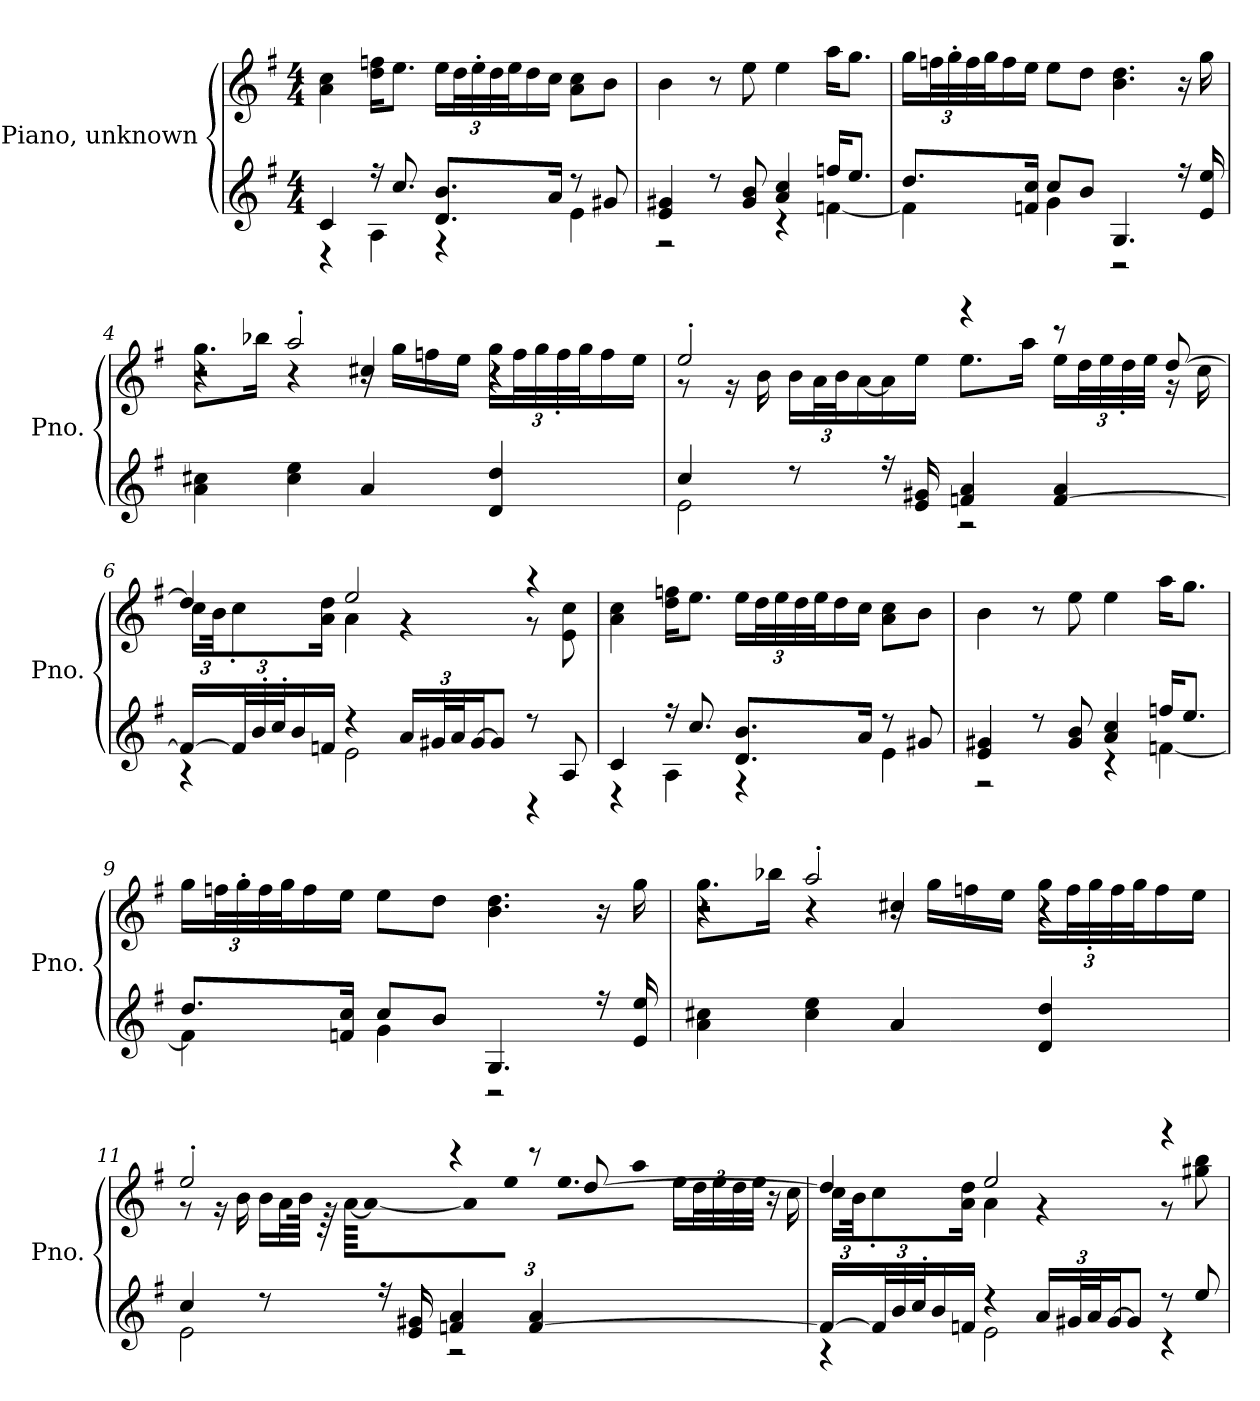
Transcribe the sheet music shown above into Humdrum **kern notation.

**kern	**kern
*part1	*part1
*staff2	*staff1
*I"Piano, unknown	*
*I'Pno.	*
*clefG2	*clefG2
*k[f#]	*k[f#]
*M4/4	*M4/4
*MM120	*MM120
=1	=1
*^	*
4c/	4r	4a\ 4cc\
16r	4A\	16dd\ 16ffn\KL
8.cc/	.	8.ee\J
*	*	*Xbrackettup
8.d/ 8.b/L	4r	24ee\LL
.	.	48dd\L
.	.	48ee'\
.	.	48dd\
.	.	48ee\J
.	.	16dd\
16a/Jk	.	16cc\JJ
8r	4e\	8a\ 8cc\L
8g#X/	.	8b\J
=2	=2	=2
4e/ 4g#X/	2r	4b\
8r	.	8r
8g#/ 8b/	.	8ee\
4a/ 4cc/	4r	4ee\
16ffn/KL	[4fn\	16aa\KL
8.ee/J	.	8.gg\J
=3	=3	=3
8.dd/L	4f\]	24gg\LL
.	.	48ffn\L
.	.	48gg'\
.	.	48ff\
.	.	48gg\J
.	.	16ff\
16fn/ 16cc/Jk	.	16ee\JJ
8cc/L	4g\	8ee\L
8b/J	.	8dd\J
4.G/	2r	4.b\ 4.dd\
16r	.	16r
16e/ 16ee/	.	16gg\
*v	*v	*
!!LO:LB:g=z
=4	=4
*	*^
*	*	*^
4a\ 4cc#X\	4r	8.gg\L	2r
.	.	16bb-X\Jk	.
4cc#\ 4ee\	2aa'/	4r	.
4a/	.	16r	4cc#X/
.	.	16gg\LL	.
.	.	16ffn\	.
.	.	16ee\JJ	.
4d/ 4dd/	4r	24gg\LL	4r
.	.	48ff\L	.
.	.	48gg\	.
.	.	48ff'\	.
.	.	48gg\J	.
.	.	16ff\	.
.	.	16ee\JJ	.
*	*	*v	*v
=5	=5	=5
*^	*	*
4cc/	2e\	2ee'/	8r
.	.	.	16r
.	.	.	16b\
8r	.	.	24b\LL
.	.	.	48a\L
.	.	.	48b\J
.	.	.	[24a\
16r	.	.	16a\]
16e/ 16g#X/	.	.	16ee\JJ
4fn/ 4a/	2r	4r	8.ee\L
.	.	.	16aa\Jk
[4f/ 4a/	.	8r	24ee\LL
.	.	.	48dd\L
.	.	.	48ee\
.	.	.	48dd'\
.	.	.	48ee\JJJ
.	.	[8dd/	16r
.	.	.	16cc\
!!LO:LB:g=z	!!
=6	=6	=6	=6
16f/LL_	4r	4dd/]	24cc\LL
.	.	.	48b\JK
*Xbrackettup	*	*	*
48f/L]	.	.	8cc'\
48b'/	.	.	.
48cc'/J	.	.	.
16b/	.	.	.
16fn/JJ	.	.	16a\ 16dd\Jk
4r	2e\	2ee/	4a\
24a/LL	.	.	4r
48g#X/L	.	.	.
48a/J	.	.	.
[24g#/J	.	.	.
8g#/J]	.	.	.
8r	4r	4r	8r
8A/	.	.	8e\ 8cc\
*	*	*v	*v
=7	=7	=7
4c/	4r	4a\ 4cc\
16r	4A\	16dd\ 16ffn\KL
8.cc/	.	8.ee\J
8.d/ 8.b/L	4r	24ee\LL
.	.	48dd\L
.	.	48ee\
.	.	48dd\
.	.	48ee\J
.	.	16dd\
16a/Jk	.	16cc\JJ
8r	4e\	8a\ 8cc\L
8g#X/	.	8b\J
=8	=8	=8
4e/ 4g#X/	2r	4b\
8r	.	8r
8g#/ 8b/	.	8ee\
4a/ 4cc/	4r	4ee\
16ffn/KL	[4fn\	16aa\KL
8.ee/J	.	8.gg\J
!!LO:LB:g=z
=9	=9	=9
8.dd/L	4f\]	24gg\LL
.	.	48ffn\L
.	.	48gg'\
.	.	48ff\
.	.	48gg\J
.	.	16ff\
16fn/ 16cc/Jk	.	16ee\JJ
8cc/L	4g\	8ee\L
8b/J	.	8dd\J
4.G/	2r	4.b\ 4.dd\
16r	.	16r
16e/ 16ee/	.	16gg\
*v	*v	*
=10	=10
*	*^
*	*	*^
4a\ 4cc#X\	4r	8.gg\L	2r
.	.	16bb-X\Jk	.
4cc#\ 4ee\	2aa'/	4r	.
4a/	.	16r	4cc#X/
.	.	16gg\LL	.
.	.	16ffn\	.
.	.	16ee\JJ	.
4d/ 4dd/	4r	24gg\LL	4r
.	.	48ff\L	.
.	.	48gg'\	.
.	.	48ff\	.
.	.	48gg\J	.
.	.	16ff\	.
.	.	16ee\JJ	.
*	*	*v	*v
!!LO:LB:g=z
=11	=11	=11
*^	*	*
4cc/	2e\	2ee'/	8r
.	.	.	16r
.	.	.	16b\
8r	.	.	24b\LL
.	.	.	48a\L
*	*	*	*brackettup
.	.	.	96b\JJJk
.	.	.	96r
.	.	.	[96a\KLLL
.	.	.	32a\J_
16r	.	.	16a\]
16e/ 16g#X/	.	.	16ee\JJ
4fn/ 4a/	2r	4r	8.ee\L
.	.	.	16aa\Jk
*	*	*	*Xbrackettup
[4f/ 4a/	.	8r	24ee\LL
.	.	.	48dd\L
.	.	.	48ee\
.	.	.	48dd\
.	.	.	48ee\JJJ
.	.	[8dd/	16r
.	.	.	16cc\
=12	=12	=12	=12
16f/LL_	4r	4dd/]	24cc\LL
.	.	.	48b\JK
48f/L]	.	.	8cc'\
48b/	.	.	.
48cc'/J	.	.	.
16b/	.	.	.
16fn/JJ	.	.	16a\ 16dd\Jk
4r	2e\	2ee/	4a\
24a/LL	.	.	4r
48g#X/L	.	.	.
48a/J	.	.	.
[24g#/J	.	.	.
8g#/J]	.	.	.
8r	4r	4r	8r
8ee/	.	.	8gg#X\ 8bb\
*v	*v	*	*
*	*v	*v
=	=
*-	*-
